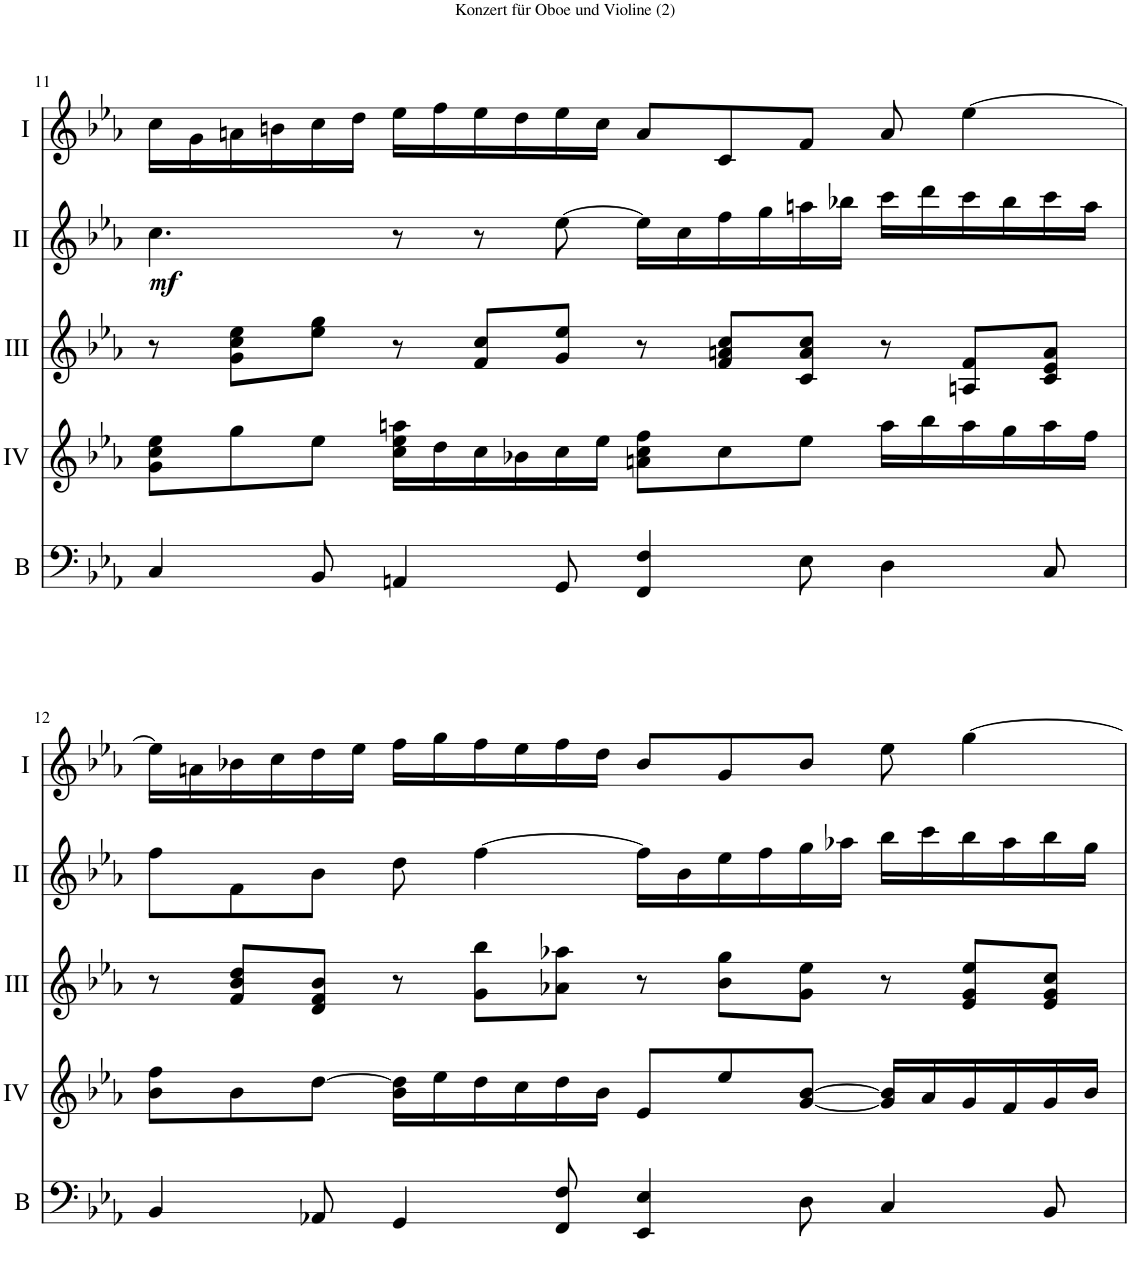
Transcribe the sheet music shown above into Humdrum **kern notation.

**kern	**kern	**kern	**kern	**dynam	**kern
*part5	*part4	*part3	*part2	*part2	*part1
*staff5	*staff4	*staff3	*staff2	*staff2	*staff1
*I"Basson	*I"Acc. 4	*I"Acc. 3	*I"Acc. 2	*	*I"Acc. 1
*I'B	*	*	*	*	*
!!LO:PB:g=z
*clefF4	*clefG2	*clefG2	*clefG2	*	*clefG2
*Trd7c12	*Trd7c12	*	*	*	*
*k[b-e-a-]	*k[b-e-a-]	*k[b-e-a-]	*k[b-e-a-]	*	*k[b-e-a-]
*M12/8	*M12/8	*M12/8	*M12/8	*	*M12/8
=11	=11	=11	=11	=11	=11
!	!	!	!	!LO:DY:b	!
4C/	8g\ 8cc\ 8ee-\L	8r	4.cc\	mf	16cc\LL
.	.	.	.	.	16g\
.	8gg\	8g\ 8cc\ 8ee-\L	.	.	16an\
.	.	.	.	.	16bn\
8BB-/	8ee-\J	8ee-\ 8gg\J	.	.	16cc\
.	.	.	.	.	16dd\JJ
4AAn/	16cc\ 16ee-\ 16aan\LL	8r	8r	.	16ee-\LL
.	16dd\	.	.	.	16ff\
.	16cc\	8f/ 8cc/L	8r	.	16ee-\
.	16b-X\	.	.	.	16dd\
8GG/	16cc\	8g/ 8ee-/J	[8ee-\	.	16ee-\
.	16ee-\JJ	.	.	.	16cc\JJ
4FF/ 4F/	8an\ 8cc\ 8ff\L	8r	16ee-\LL]	.	8a/L
.	.	.	16cc\	.	.
.	8cc\	8f/ 8an/ 8cc/L	16ff\	.	8c/
.	.	.	16gg\	.	.
8E-\	8ee-\J	8c/ 8a/ 8cc/J	16aan\	.	8f/J
.	.	.	16bb-X\JJ	.	.
4D\	16aa\LL	8r	16ccc\LL	.	8a/
.	16bb-\	.	16ddd\	.	.
.	16aa\	8An/ 8f/L	16ccc\	.	[4ee-\
.	16gg\	.	16bb-\	.	.
8C/	16aa\	8c/ 8e-/ 8a/J	16ccc\	.	.
.	16ff\JJ	.	16aa\JJ	.	.
!!LO:LB:g=z
=12	=12	=12	=12	=12	=12
4BB-/	8b-\ 8ff\L	8r	8ff\L	.	16ee-\LL]
.	.	.	.	.	16an\
.	8b-\	8f/ 8b-/ 8dd/L	8f\	.	16b-X\
.	.	.	.	.	16cc\
8AA-X/	[8dd\J	8d/ 8f/ 8b-/J	8b-\J	.	16dd\
.	.	.	.	.	16ee-\JJ
4GG/	16b-\ 16dd\]LL	8r	8dd\	.	16ff\LL
.	16ee-\	.	.	.	16gg\
.	16dd\	8g\ 8bb-\L	[4ff\	.	16ff\
.	16cc\	.	.	.	16ee-\
8FF/ 8F/	16dd\	8a-X\ 8aa-X\J	.	.	16ff\
.	16b-\JJ	.	.	.	16dd\JJ
4EE-/ 4E-/	8e-/L	8r	16ff\LL]	.	8b-/L
.	.	.	16b-\	.	.
.	8ee-/	8b-\ 8gg\L	16ee-\	.	8g/
.	.	.	16ff\	.	.
8D\	[8g/ [8b-/J	8g\ 8ee-\J	16gg\	.	8b-/J
.	.	.	16aa-X\JJ	.	.
4C/	16g/] 16b-/]LL	8r	16bb-\LL	.	8ee-\
.	16a-/	.	16ccc\	.	.
.	16g/	8e-/ 8g/ 8ee-/L	16bb-\	.	[4gg\
.	16f/	.	16aa-\	.	.
8BB-/	16g/	8e-/ 8g/ 8cc/J	16bb-\	.	.
.	16b-/JJ	.	16gg\JJ	.	.
=	=	=	=	=	=
*-	*-	*-	*-	*-	*-
